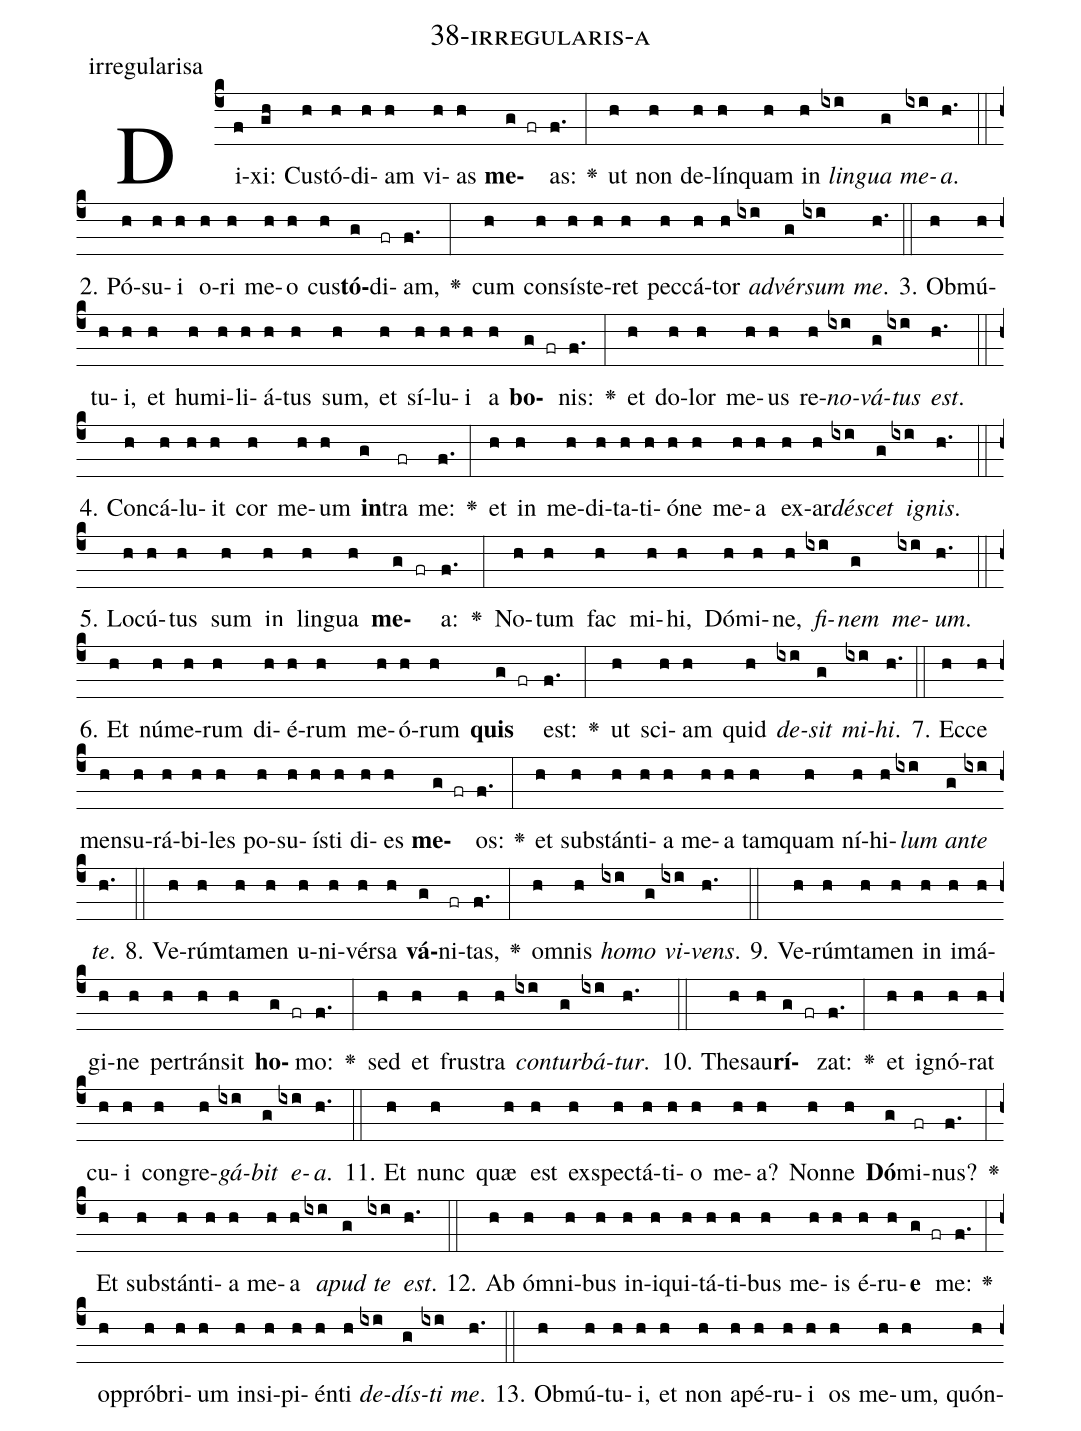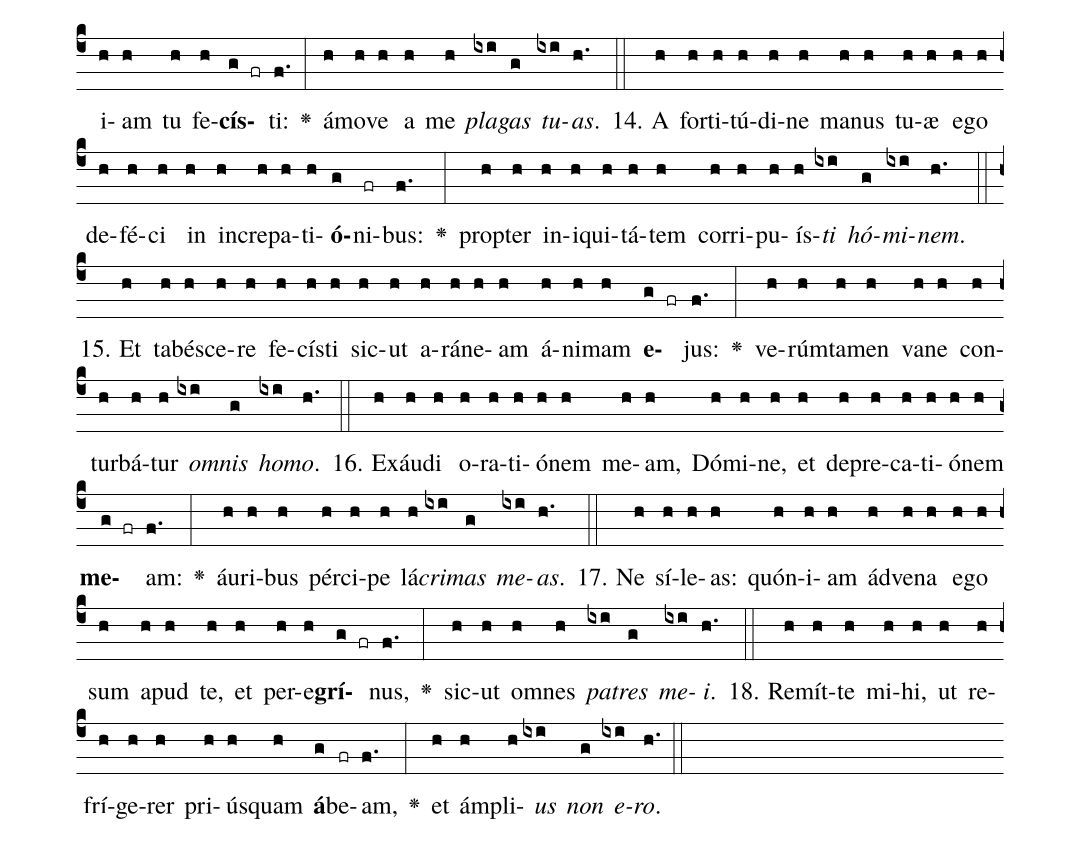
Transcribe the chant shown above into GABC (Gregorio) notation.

name: 38-irregularis-a;
annotation: irregularisa;
%%
(c4)Di(f)xi:(gh) Cus(h)tó(h)di(h)am(h) vi(h)as(h) <b>me</b>(g fr)as:(f.) <v>\greheightstar</v>(:) ut(h) non(h) de(h)lín(h)quam(h) in(h) <i>lin</i>(ixi)<i>gua</i>(g) <i>me</i>(ixi)<i>a</i>.(h.) (::)
2. Pó(h)su(h)i(h) o(h)ri(h) me(h)o(h) cus(h)<b>tó</b>(g)di(fr)am,(f.) <v>\greheightstar</v>(:) cum(h) con(h)sís(h)te(h)ret(h) pec(h)cá(h)tor(h) <i>ad</i>(ixi)<i>vér</i>(g)<i>sum</i>(ixi) <i>me</i>.(h.) (::)
3. Ob(h)mú(h)tu(h)i,(h) et(h) hu(h)mi(h)li(h)á(h)tus(h) sum,(h) et(h) sí(h)lu(h)i(h) a(h) <b>bo</b>(g fr)nis:(f.) <v>\greheightstar</v>(:) et(h) do(h)lor(h) me(h)us(h) re(h)<i>no</i>(ixi)<i>vá</i>(g)<i>tus</i>(ixi) <i>est</i>.(h.) (::)
4. Con(h)cá(h)lu(h)it(h) cor(h) me(h)um(h) <b>in</b>(g)tra(fr) me:(f.) <v>\greheightstar</v>(:) et(h) in(h) me(h)di(h)ta(h)ti(h)ó(h)ne(h) me(h)a(h) ex(h)ar(h)<i>dé</i>(ixi)<i>scet</i>(g) <i>i</i>(ixi)<i>gnis</i>.(h.) (::)
5. Lo(h)cú(h)tus(h) sum(h) in(h) lin(h)gua(h) <b>me</b>(g fr)a:(f.) <v>\greheightstar</v>(:) No(h)tum(h) fac(h) mi(h)hi,(h) Dó(h)mi(h)ne,(h) <i>fi</i>(ixi)<i>nem</i>(g) <i>me</i>(ixi)<i>um</i>.(h.) (::)
6. Et(h) nú(h)me(h)rum(h) di(h)é(h)rum(h) me(h)ó(h)rum(h) <b>quis</b>(g fr) est:(f.) <v>\greheightstar</v>(:) ut(h) sci(h)am(h) quid(h) <i>de</i>(ixi)<i>sit</i>(g) <i>mi</i>(ixi)<i>hi</i>.(h.) (::)
7. Ec(h)ce(h) men(h)su(h)rá(h)bi(h)les(h) po(h)su(h)ís(h)ti(h) di(h)es(h) <b>me</b>(g fr)os:(f.) <v>\greheightstar</v>(:) et(h) sub(h)stán(h)ti(h)a(h) me(h)a(h) tam(h)quam(h) ní(h)hi(h)<i>lum</i>(ixi) <i>an</i>(g)<i>te</i>(ixi) <i>te</i>.(h.) (::)
8. Ve(h)rúm(h)ta(h)men(h) u(h)ni(h)vér(h)sa(h) <b>vá</b>(g)ni(fr)tas,(f.) <v>\greheightstar</v>(:) om(h)nis(h) <i>ho</i>(ixi)<i>mo</i>(g) <i>vi</i>(ixi)<i>vens</i>.(h.) (::)
9. Ve(h)rúm(h)ta(h)men(h) in(h) i(h)má(h)gi(h)ne(h) per(h)tráns(h)it(h) <b>ho</b>(g fr)mo:(f.) <v>\greheightstar</v>(:) sed(h) et(h) frus(h)tra(h) <i>con</i>(ixi)<i>tur</i>(g)<i>bá</i>(ixi)<i>tur</i>.(h.) (::)
10. The(h)sau(h)<b>rí</b>(g fr)zat:(f.) <v>\greheightstar</v>(:) et(h) i(h)gnó(h)rat(h) cu(h)i(h) con(h)gre(h)<i>gá</i>(ixi)<i>bit</i>(g) <i>e</i>(ixi)<i>a</i>.(h.) (::)
11. Et(h) nunc(h) quæ(h) est(h) ex(h)spec(h)tá(h)ti(h)o(h) me(h)a?(h) Non(h)ne(h) <b>Dó</b>(g)mi(fr)nus?(f.) <v>\greheightstar</v>(:) Et(h) sub(h)stán(h)ti(h)a(h) me(h)a(h) <i>a</i>(ixi)<i>pud</i>(g) <i>te</i>(ixi) <i>est</i>.(h.) (::)
12. Ab(h) óm(h)ni(h)bus(h) in(h)i(h)qui(h)tá(h)ti(h)bus(h) me(h)is(h) é(h)ru(h)<b>e</b>(g fr) me:(f.) <v>\greheightstar</v>(:) op(h)pró(h)bri(h)um(h) in(h)si(h)pi(h)én(h)ti(h) <i>de</i>(ixi)<i>dís</i>(g)<i>ti</i>(ixi) <i>me</i>.(h.) (::)
13. Ob(h)mú(h)tu(h)i,(h) et(h) non(h) a(h)pé(h)ru(h)i(h) os(h) me(h)um,(h) quón(h)i(h)am(h) tu(h) fe(h)<b>cís</b>(g fr)ti:(f.) <v>\greheightstar</v>(:) á(h)mo(h)ve(h) a(h) me(h) <i>pla</i>(ixi)<i>gas</i>(g) <i>tu</i>(ixi)<i>as</i>.(h.) (::)
14. A(h) for(h)ti(h)tú(h)di(h)ne(h) ma(h)nus(h) tu(h)æ(h) e(h)go(h) de(h)fé(h)ci(h) in(h) in(h)cre(h)pa(h)ti(h)<b>ó</b>(g)ni(fr)bus:(f.) <v>\greheightstar</v>(:) prop(h)ter(h) in(h)i(h)qui(h)tá(h)tem(h) cor(h)ri(h)pu(h)ís(h)<i>ti</i>(ixi) <i>hó</i>(g)<i>mi</i>(ixi)<i>nem</i>.(h.) (::)
15. Et(h) ta(h)bé(h)sce(h)re(h) fe(h)cís(h)ti(h) sic(h)ut(h) a(h)rá(h)ne(h)am(h) á(h)ni(h)mam(h) <b>e</b>(g fr)jus:(f.) <v>\greheightstar</v>(:) ve(h)rúm(h)ta(h)men(h) va(h)ne(h) con(h)tur(h)bá(h)tur(h) <i>om</i>(ixi)<i>nis</i>(g) <i>ho</i>(ixi)<i>mo</i>.(h.) (::)
16. Ex(h)áu(h)di(h) o(h)ra(h)ti(h)ó(h)nem(h) me(h)am,(h) Dó(h)mi(h)ne,(h) et(h) de(h)pre(h)ca(h)ti(h)ó(h)nem(h) <b>me</b>(g fr)am:(f.) <v>\greheightstar</v>(:) áu(h)ri(h)bus(h) pér(h)ci(h)pe(h) lá(h)<i>cri</i>(ixi)<i>mas</i>(g) <i>me</i>(ixi)<i>as</i>.(h.) (::)
17. Ne(h) sí(h)le(h)as:(h) quón(h)i(h)am(h) ád(h)ve(h)na(h) e(h)go(h) sum(h) a(h)pud(h) te,(h) et(h) per(h)e(h)<b>grí</b>(g fr)nus,(f.) <v>\greheightstar</v>(:) sic(h)ut(h) om(h)nes(h) <i>pa</i>(ixi)<i>tres</i>(g) <i>me</i>(ixi)<i>i</i>.(h.) (::)
18. Re(h)mít(h)te(h) mi(h)hi,(h) ut(h) re(h)frí(h)ge(h)rer(h) pri(h)ús(h)quam(h) <b>á</b>(g)be(fr)am,(f.) <v>\greheightstar</v>(:) et(h) ám(h)pli(h)<i>us</i>(ixi) <i>non</i>(g) <i>e</i>(ixi)<i>ro</i>.(h.) (::)
